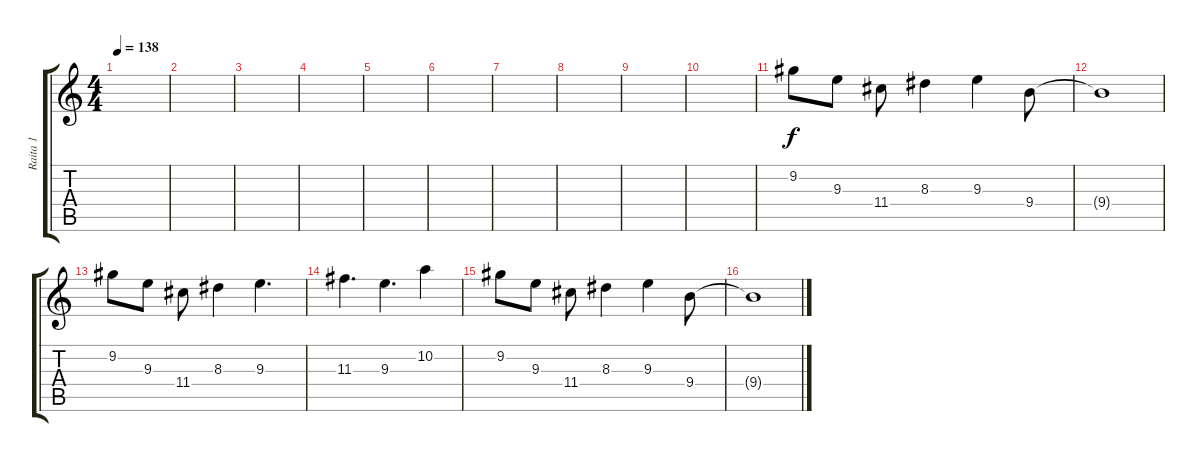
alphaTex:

\track ("Raita 1" "Raita 1") {instrument electricguitarclean}
\staff {score tabs}
\tuning (E4 B3 G3 D3 A2 E2) {hide}
\ts (4 4)
\tempo 138
\clef g2
\ks c
|
|
|
|
|
|
|
|
|
|
9.2.8 9.3.8 11.4.8 8.3.4 9.3.4 9.4.8 |
9.4{t}.1 |
9.2.8 9.3.8 11.4.8 8.3.4 9.3.4{d} |
11.3.4{d} 9.3.4{d} 10.2.4 |
9.2.8 9.3.8 11.4.8 8.3.4 9.3.4 9.4.8 |
9.4{t}.1
